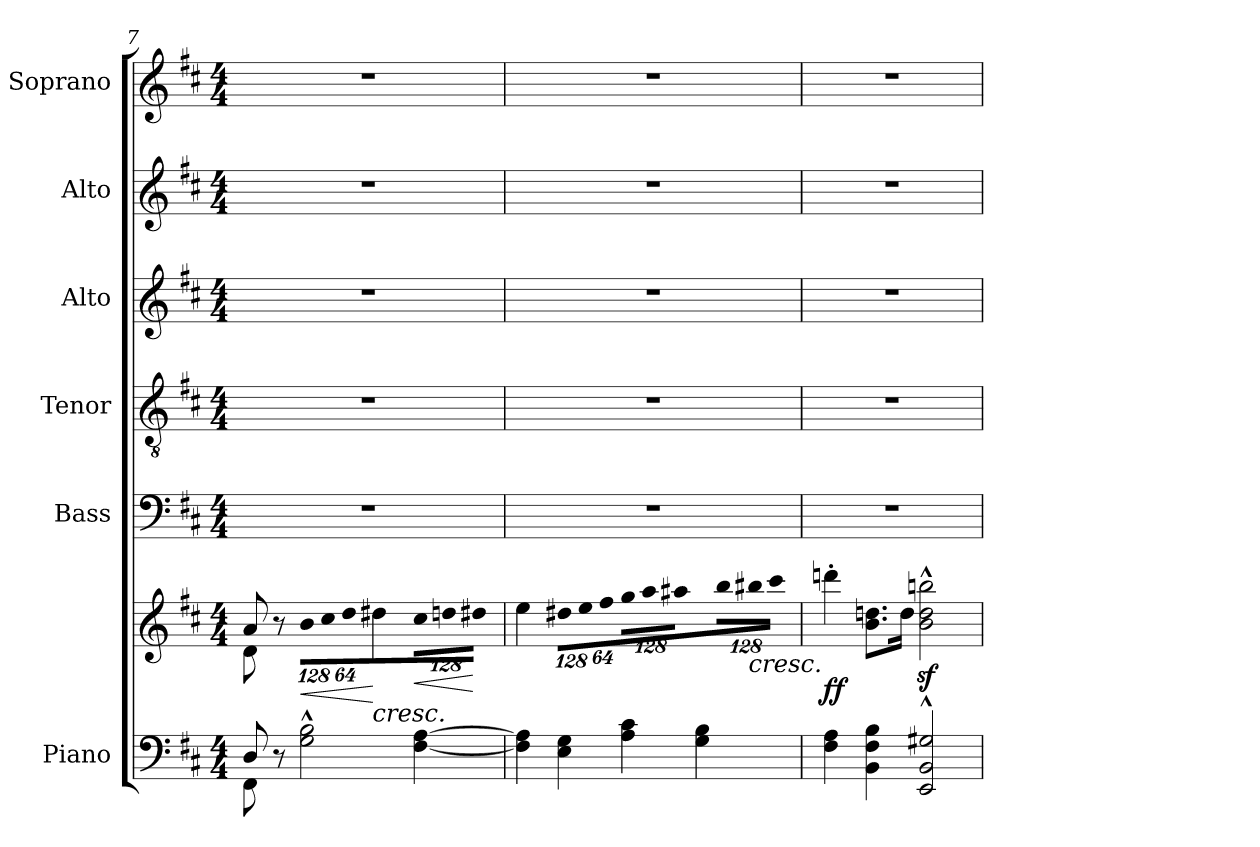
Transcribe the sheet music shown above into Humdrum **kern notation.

**kern	**kern	**dynam	**kern	**kern	**kern	**kern	**kern
*part6	*part6	*part6	*part5	*part4	*part3	*part2	*part1
*staff7	*staff6	*staff6/7	*staff5	*staff4	*staff3	*staff2	*staff1
*I"Piano	*	*	*I"Bass	*I"Tenor	*I"Alto	*I"Alto	*I"Soprano
*I'Pno.	*	*	*I'B.	*I'T.	*I'A.	*I'A.	*I'S.
*clefF4	*clefG2	*	*clefF4	*clefGv2	*clefG2	*clefG2	*clefG2
*	*	*	*	*ITrd7c12	*	*	*
*k[f#c#]	*k[f#c#]	*	*k[f#c#]	*k[f#c#]	*k[f#c#]	*k[f#c#]	*k[f#c#]
*D:	*D:	*	*D:	*D:	*D:	*D:	*D:
*M4/4	*M4/4	*	*M4/4	*M4/4	*M4/4	*M4/4	*M4/4
=7	=7	=7	=7	=7	=7	=7	=7
*^	*^	*	*	*	*	*	*
8Di/	8FF#i\	8ai/	8di\	.	1r	1r	1r	1r	1r
8r	2..ryy	8r	2..ryy	.	.	.	.	.	.
*	*	*Xbrackettup	*	*	*	*	*	*	*
!	!	!LO:N:vis=8	!	!LO:HP:b	!	!	!	!	!
2Gi\^^ 2Bi^^	.	1024%85bi\L	.	<	.	.	.	.	.
!	!	!LO:N:vis=8	!	!	!	!	!	!	!
.	.	1024%85cc#i\	.	.	.	.	.	.	.
!	!	!LO:N:vis=8	!	!	!	!	!	!	!
.	.	512%43ddi\J	.	.	.	.	.	.	.
!	!	!LO:TX:b:i:t=cresc.	!	!	!	!	!	!	!
.	.	4dd#Xi\	.	[	.	.	.	.	.
!	!	!LO:N:vis=8	!	!LO:HP:b	!	!	!	!	!
[<4F#i\ [>4Ai	.	1024%85cc#i\L	.	<	.	.	.	.	.
!	!	!LO:N:vis=8	!	!	!	!	!	!	!
.	.	1024%85ddni\	.	.	.	.	.	.	.
!	!	!LO:N:vis=8	!	!	!	!	!	!	!
.	.	512%43dd#Xi\J	.	[	.	.	.	.	.
*v	*v	*	*	*	*	*	*	*	*
*	*v	*v	*	*	*	*	*	*
=8	=8	=8	=8	=8	=8	=8	=8
4F#i\] 4Ai]	4eei\	.	1r	1r	1r	1r	1r
!	!LO:N:vis=8	!	!	!	!	!	!
4Ei\ 4Gi	1024%85dd#Xi\L	[	.	.	.	.	.
!	!LO:N:vis=8	!	!	!	!	!	!
.	1024%85eei\	.	.	.	.	.	.
!	!LO:N:vis=8	!	!	!	!	!	!
.	512%43ff#i\J	.	.	.	.	.	.
!	!LO:N:vis=8	!	!	!	!	!	!
4Ai\ 4c#i	1024%85ggi\L	.	.	.	.	.	.
!	!LO:N:vis=8	!	!	!	!	!	!
.	1024%85aai\	.	.	.	.	.	.
!	!LO:N:vis=8	!	!	!	!	!	!
.	512%43aa#Xi\J	.	.	.	.	.	.
!	!LO:N:vis=8	!	!	!	!	!	!
4Gi\ 4Bi	1024%85bbi\L	.	.	.	.	.	.
!	!LO:N:vis=8	!	!	!	!	!	!
.	1024%85bb#Xi\	.	.	.	.	.	.
!	!LO:N:vis=8	!LO:HP:b	!	!	!	!	!
.	512%43ccc#i\J	<	.	.	.	.	.
!!LO:LB:g=z
=9	=9	=9	=9	=9	=9	=9	=9
4F#i\ 4Ai	4dddn'i\	ff	1r	1r	1r	1r	1r
4BBi\ 4F#i 4Bi	8.bi\ 8.ddniL	.	.	.	.	.	.
.	16ddi\Jk	.	.	.	.	.	.
2EEi/^^ 2BBi^^ 2G#Xi^^	2bi\z^^ 2ddiz^^ 2bbniz^^	.	.	.	.	.	.
=	=	=	=	=	=	=	=
*-	*-	*-	*-	*-	*-	*-	*-
